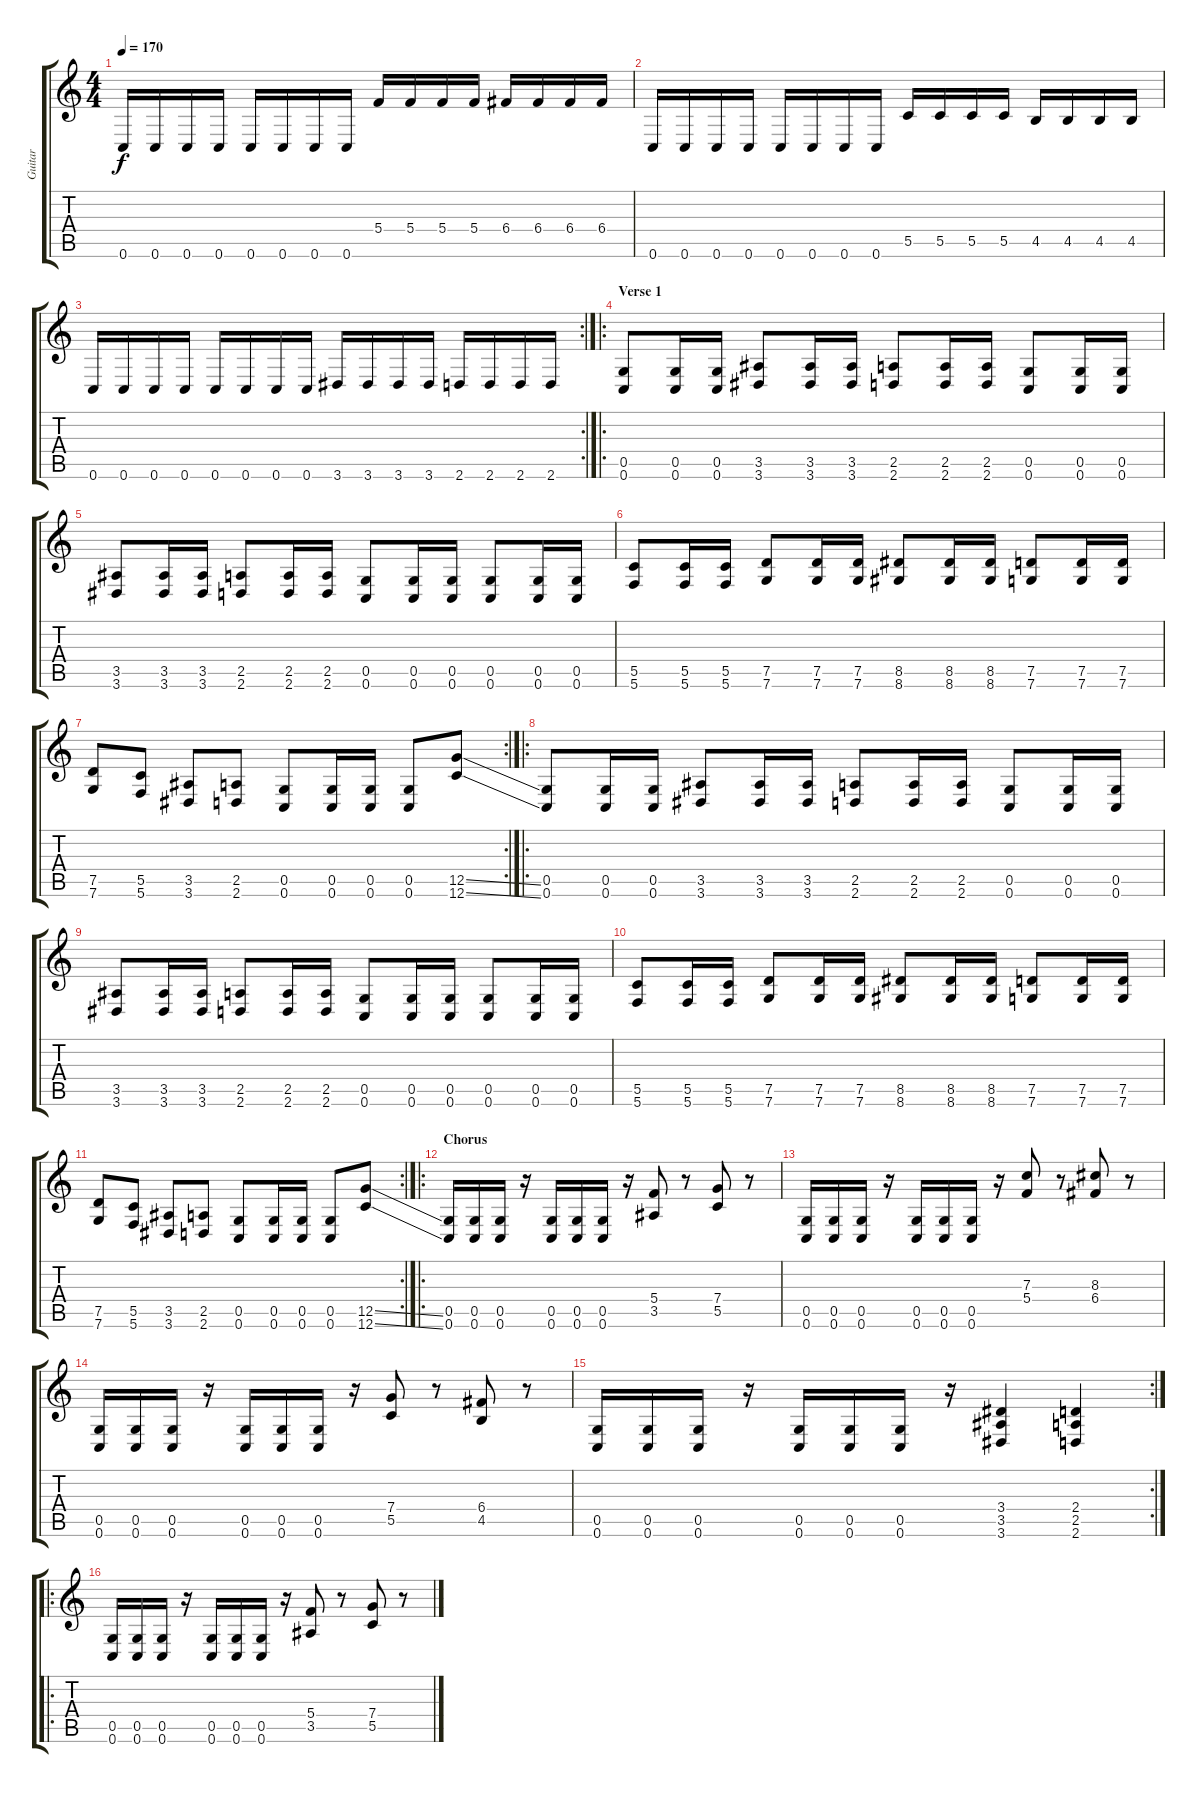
\track ("Guitar" "Guitar") {instrument distortionguitar}
\staff {score tabs}
\tuning (D4 A3 F3 C3 G2 C2) {hide}
\ts (4 4)
\tempo 170
\clef g2
\ks c
0.6.16{dy f} 0.6.16 0.6.16 0.6.16 0.6.16 0.6.16 0.6.16 0.6.16 5.4.16 5.4.16 5.4.16 5.4.16 6.4.16 6.4.16 6.4.16 6.4.16 |
0.6.16 0.6.16 0.6.16 0.6.16 0.6.16 0.6.16 0.6.16 0.6.16 5.5.16 5.5.16 5.5.16 5.5.16 4.5.16 4.5.16 4.5.16 4.5.16 |
\rc 2
0.6.16 0.6.16 0.6.16 0.6.16 0.6.16 0.6.16 0.6.16 0.6.16 3.6.16 3.6.16 3.6.16 3.6.16 2.6.16 2.6.16 2.6.16 2.6.16 |
\ro
\section ("" "Verse 1")
(0.5 0.6).8 (0.5 0.6).16 (0.5 0.6).16 (3.5 3.6).8 (3.5 3.6).16 (3.5 3.6).16 (2.5 2.6).8 (2.5 2.6).16 (2.5 2.6).16 (0.5 0.6).8 (0.5 0.6).16 (0.5 0.6).16 |
(3.5 3.6).8 (3.5 3.6).16 (3.5 3.6).16 (2.5 2.6).8 (2.5 2.6).16 (2.5 2.6).16 (0.5 0.6).8 (0.5 0.6).16 (0.5 0.6).16 (0.5 0.6).8 (0.5 0.6).16 (0.5 0.6).16 |
(5.5 5.6).8 (5.5 5.6).16 (5.5 5.6).16 (7.5 7.6).8 (7.5 7.6).16 (7.5 7.6).16 (8.5 8.6).8 (8.5 8.6).16 (8.5 8.6).16 (7.5 7.6).8 (7.5 7.6).16 (7.5 7.6).16 |
\rc 2
(7.5 7.6).8 (5.5 5.6).8 (3.5 3.6).8 (2.5 2.6).8 (0.5 0.6).8 (0.5 0.6).16 (0.5 0.6).16 (0.5 0.6).8 (12.5{ss} 12.6{ss}).8 |
\ro
(0.5 0.6).8 (0.5 0.6).16 (0.5 0.6).16 (3.5 3.6).8 (3.5 3.6).16 (3.5 3.6).16 (2.5 2.6).8 (2.5 2.6).16 (2.5 2.6).16 (0.5 0.6).8 (0.5 0.6).16 (0.5 0.6).16 |
(3.5 3.6).8 (3.5 3.6).16 (3.5 3.6).16 (2.5 2.6).8 (2.5 2.6).16 (2.5 2.6).16 (0.5 0.6).8 (0.5 0.6).16 (0.5 0.6).16 (0.5 0.6).8 (0.5 0.6).16 (0.5 0.6).16 |
(5.5 5.6).8 (5.5 5.6).16 (5.5 5.6).16 (7.5 7.6).8 (7.5 7.6).16 (7.5 7.6).16 (8.5 8.6).8 (8.5 8.6).16 (8.5 8.6).16 (7.5 7.6).8 (7.5 7.6).16 (7.5 7.6).16 |
\rc 2
(7.5 7.6).8 (5.5 5.6).8 (3.5 3.6).8 (2.5 2.6).8 (0.5 0.6).8 (0.5 0.6).16 (0.5 0.6).16 (0.5 0.6).8 (12.5{ss} 12.6{ss}).8 |
\ro
\section ("" "Chorus")
(0.5 0.6).16 (0.5 0.6).16 (0.5 0.6).16 r.16 (0.5 0.6).16 (0.5 0.6).16 (0.5 0.6).16 r.16 (5.4 3.5).8 r.8 (7.4 5.5).8 r.8 |
(0.5 0.6).16 (0.5 0.6).16 (0.5 0.6).16 r.16 (0.5 0.6).16 (0.5 0.6).16 (0.5 0.6).16 r.16 (7.3 5.4).8 r.8 (8.3 6.4).8 r.8 |
(0.5 0.6).16 (0.5 0.6).16 (0.5 0.6).16 r.16 (0.5 0.6).16 (0.5 0.6).16 (0.5 0.6).16 r.16 (7.4 5.5).8 r.8 (6.4 4.5).8 r.8 |
\rc 2
(0.5 0.6).16 (0.5 0.6).16 (0.5 0.6).16 r.16 (0.5 0.6).16 (0.5 0.6).16 (0.5 0.6).16 r.16 (3.4 3.5 3.6).4 (2.4 2.5 2.6).4 |
\ro
(0.5 0.6).16 (0.5 0.6).16 (0.5 0.6).16 r.16 (0.5 0.6).16 (0.5 0.6).16 (0.5 0.6).16 r.16 (5.4 3.5).8 r.8 (7.4 5.5).8 r.8
